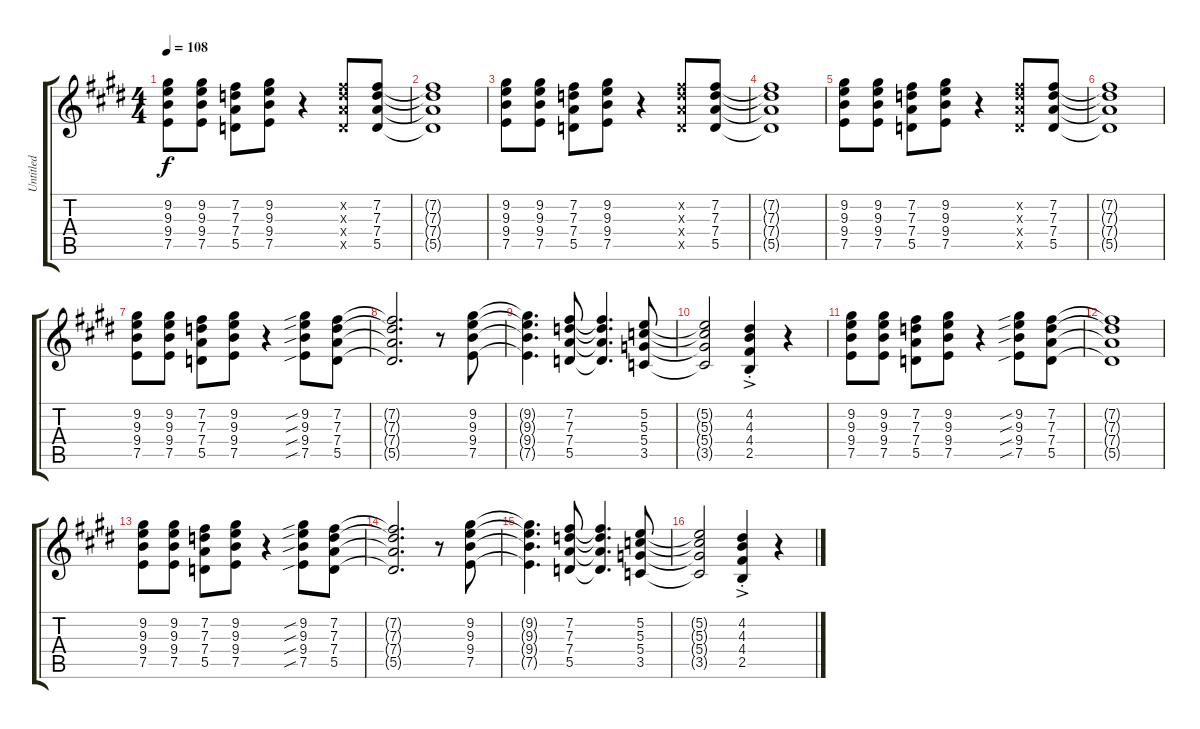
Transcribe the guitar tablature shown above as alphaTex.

\track ("Untitled" "Untitled") {instrument electricguitarclean}
\staff {score tabs}
\tuning (E4 B3 G3 D3 A2 E2) {hide}
\ts (4 4)
\tempo 108
\clef g2
\ks c#minor
(9.2 9.3 9.4 7.5).8{dy f} (9.2 9.3 9.4 7.5).8 (7.2 7.3 7.4 5.5).8 (9.2 9.3 9.4 7.5).8 r.4 (7.2{x} 7.3{x} 7.4{x} 5.5{x}).8 (7.2 7.3 7.4 5.5).8 |
(7.2{t} 7.3{t} 7.4{t} 5.5{t}).1 |
(9.2 9.3 9.4 7.5).8 (9.2 9.3 9.4 7.5).8 (7.2 7.3 7.4 5.5).8 (9.2 9.3 9.4 7.5).8 r.4 (7.2{x} 7.3{x} 7.4{x} 5.5{x}).8 (7.2 7.3 7.4 5.5).8 |
(7.2{t} 7.3{t} 7.4{t} 5.5{t}).1 |
(9.2 9.3 9.4 7.5).8 (9.2 9.3 9.4 7.5).8 (7.2 7.3 7.4 5.5).8 (9.2 9.3 9.4 7.5).8 r.4 (7.2{x} 7.3{x} 7.4{x} 5.5{x}).8 (7.2 7.3 7.4 5.5).8 |
(7.2{t} 7.3{t} 7.4{t} 5.5{t}).1 |
(9.2 9.3 9.4 7.5).8 (9.2 9.3 9.4 7.5).8 (7.2 7.3 7.4 5.5).8 (9.2 9.3 9.4 7.5).8 r.4 (9.2{sib} 9.3{sib} 9.4{sib} 7.5{sib}).8 (7.2 7.3 7.4 5.5).8 |
(7.2{t} 7.3{t} 7.4{t} 5.5{t}).2{d} r.8 (9.2 9.3 9.4 7.5).8 |
(9.2{t} 9.3{t} 9.4{t} 7.5{t}).4{d} (7.2 7.3 7.4 5.5).8 (7.2{t} 7.3{t} 7.4{t} 5.5{t}).4{d} (5.2 5.3 5.4 3.5).8 |
(5.2{t} 5.3{t} 5.4{t} 3.5{t}).2 (4.2{ac st} 4.3{ac st} 4.4{ac st} 2.5{ac st}).4 r.4 |
(9.2 9.3 9.4 7.5).8 (9.2 9.3 9.4 7.5).8 (7.2 7.3 7.4 5.5).8 (9.2 9.3 9.4 7.5).8 r.4 (9.2{sib} 9.3{sib} 9.4{sib} 7.5{sib}).8 (7.2 7.3 7.4 5.5).8 |
(7.2{t} 7.3{t} 7.4{t} 5.5{t}).1 |
(9.2 9.3 9.4 7.5).8 (9.2 9.3 9.4 7.5).8 (7.2 7.3 7.4 5.5).8 (9.2 9.3 9.4 7.5).8 r.4 (9.2{sib} 9.3{sib} 9.4{sib} 7.5{sib}).8 (7.2 7.3 7.4 5.5).8 |
(7.2{t} 7.3{t} 7.4{t} 5.5{t}).2{d} r.8 (9.2 9.3 9.4 7.5).8 |
(9.2{t} 9.3{t} 9.4{t} 7.5{t}).4{d} (7.2 7.3 7.4 5.5).8 (7.2{t} 7.3{t} 7.4{t} 5.5{t}).4{d} (5.2 5.3 5.4 3.5).8 |
(5.2{t} 5.3{t} 5.4{t} 3.5{t}).2 (4.2{ac st} 4.3{ac st} 4.4{ac st} 2.5{ac st}).4 r.4
